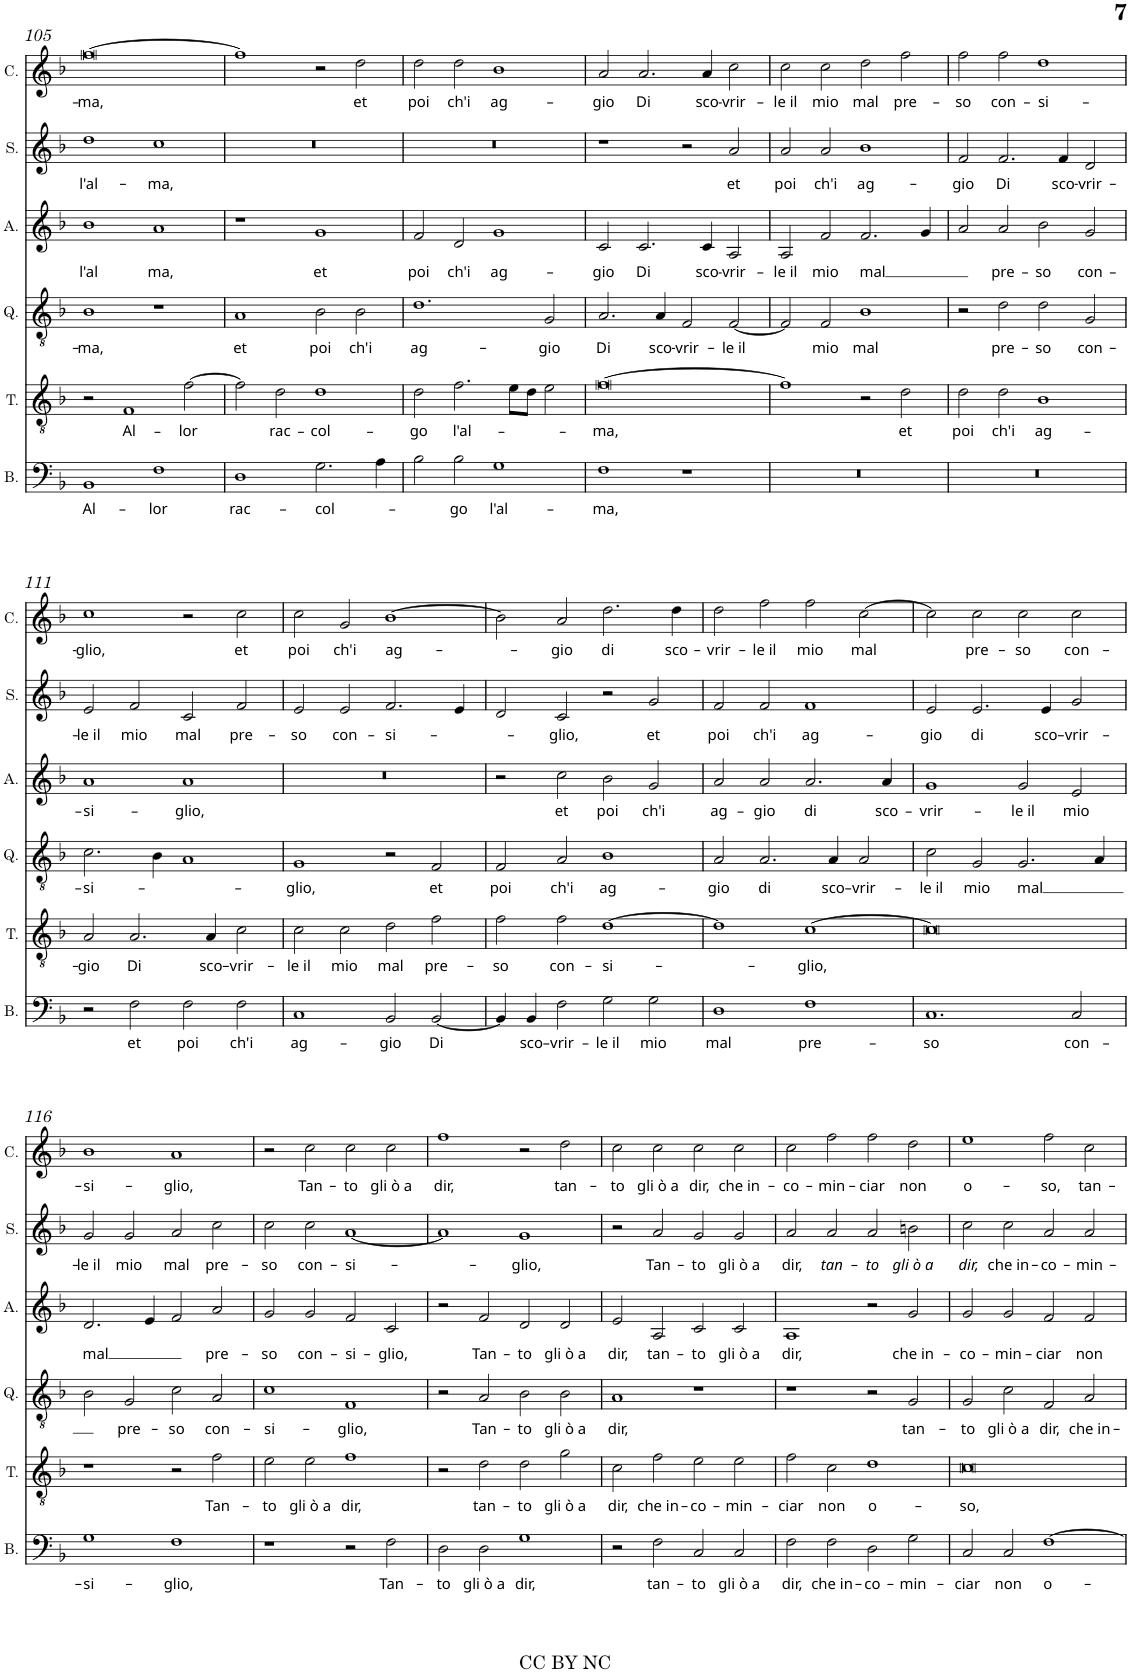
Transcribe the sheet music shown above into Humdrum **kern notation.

**kern	**text	**kern	**text	**kern	**text	**kern	**text	**kern	**text	**kern	**text
*part6	*part6	*part5	*part5	*part4	*part4	*part3	*part3	*part2	*part2	*part1	*part1
*staff6	*staff6	*staff5	*staff5	*staff4	*staff4	*staff3	*staff3	*staff2	*staff2	*staff1	*staff1
*I"Bassus	*	*I"Tenor	*	*I"Quintus	*	*I"Altus	*	*I"Sesta	*	*I"Cantus	*
*I'B.	*	*I'T.	*	*I'Q.	*	*I'A.	*	*I'S.	*	*I'C.	*
!!LO:PB:g=z
*clefF4	*	*clefGv2	*	*clefGv2	*	*clefG2	*	*clefG2	*	*clefG2	*
*k[b-]	*	*k[b-]	*	*k[b-]	*	*k[b-]	*	*k[b-]	*	*k[b-]	*
*M4/2	*	*M4/2	*	*M4/2	*	*M4/2	*	*M4/2	*	*M4/2	*
=105	=105	=105	=105	=105	=105	=105	=105	=105	=105	=105	=105
!	!LO:LY:b	!	!	!	!LO:LY:b	!	!LO:LY:b	!	!LO:LY:b	!	!LO:LY:b
1BB-	Al-	2r	.	1B-	-ma,	1b-	l'al	1dd	l'al-	[>0ff	-ma,
!	!	!	!LO:LY:b	!	!	!	!	!	!	!	!
.	.	1F	Al-	.	.	.	.	.	.	.	.
!	!LO:LY:b	!	!	!	!	!	!LO:LY:b	!	!LO:LY:b	!	!
1F	-lor	.	.	1r	.	1a	ma,	1cc	-ma,	.	.
!	!	!	!LO:LY:b	!	!	!	!	!	!	!	!
.	.	[>2f\	-lor	.	.	.	.	.	.	.	.
=106	=106	=106	=106	=106	=106	=106	=106	=106	=106	=106	=106
!	!LO:LY:b	!	!	!	!LO:LY:b	!	!	!	!	!	!
1D	rac-	2f\]	.	1A	et	1r	.	0r	.	1ff]	.
!	!	!	!LO:LY:b	!	!	!	!	!	!	!	!
.	.	2d\	rac-	.	.	.	.	.	.	.	.
!	!LO:LY:b	!	!LO:LY:b	!	!LO:LY:b	!	!LO:LY:b	!	!	!	!
2.G\	-col-	1d	-col-	2B-\	poi	1g	et	.	.	2r	.
!	!	!	!	!	!LO:LY:b	!	!	!	!	!	!LO:LY:b
.	.	.	.	2B-\	ch'i	.	.	.	.	2dd\	et
4A\	.	.	.	.	.	.	.	.	.	.	.
=107	=107	=107	=107	=107	=107	=107	=107	=107	=107	=107	=107
!	!	!	!LO:LY:b	!	!LO:LY:b	!	!LO:LY:b	!	!	!	!LO:LY:b
2B-\	.	2d\	-go	1.d	ag-	2f/	poi	0r	.	2dd\	poi
!	!LO:LY:b	!	!LO:LY:b	!	!	!	!LO:LY:b	!	!	!	!LO:LY:b
2B-\	-go	2.f\	l'al-	.	.	2d/	ch'i	.	.	2dd\	ch'i
!	!LO:LY:b	!	!	!	!	!	!LO:LY:b	!	!	!	!LO:LY:b
1G	l'al-	.	.	.	.	1g	ag-	.	.	1b-	ag-
.	.	8e\L	.	.	.	.	.	.	.	.	.
.	.	8d\J	.	.	.	.	.	.	.	.	.
!	!	!	!	!	!LO:LY:b	!	!	!	!	!	!
.	.	2e\	.	2G/	-gio	.	.	.	.	.	.
=108	=108	=108	=108	=108	=108	=108	=108	=108	=108	=108	=108
!	!LO:LY:b	!	!LO:LY:b	!	!LO:LY:b	!	!LO:LY:b	!	!	!	!LO:LY:b
1F	-ma,	[>0f	-ma,	2.A/	Di	2c/	-gio	1r	.	2a/	-gio
!	!	!	!	!	!	!	!LO:LY:b	!	!	!	!LO:LY:b
.	.	.	.	.	.	2.c/	Di	.	.	2.a/	Di
!	!	!	!	!	!LO:LY:b	!	!	!	!	!	!
.	.	.	.	4A/	sco-	.	.	.	.	.	.
!	!	!	!	!	!LO:LY:b	!	!	!	!	!	!
1r	.	.	.	2F/	-vrir-	.	.	2r	.	.	.
!	!	!	!	!	!	!	!LO:LY:b	!	!	!	!LO:LY:b
.	.	.	.	.	.	4c/	sco-	.	.	4a/	sco-
!	!	!	!	!	!LO:LY:b	!	!LO:LY:b	!	!LO:LY:b	!	!LO:LY:b
.	.	.	.	[<2F/	-le il	2A/	-vrir-	2a/	et	2cc\	-vrir-
=109	=109	=109	=109	=109	=109	=109	=109	=109	=109	=109	=109
!	!	!	!	!	!	!	!LO:LY:b	!	!LO:LY:b	!	!LO:LY:b
0r	.	1f]	.	2F/]	.	2A/	-le il	2a/	poi	2cc\	-le il
!	!	!	!	!	!LO:LY:b	!	!LO:LY:b	!	!LO:LY:b	!	!LO:LY:b
.	.	.	.	2F/	mio	2f/	mio	2a/	ch'i	2cc\	mio
!	!	!	!	!	!LO:LY:b	!	!LO:LY:b	!	!LO:LY:b	!	!LO:LY:b
.	.	2r	.	1B-	mal	2.f/	mal	1b-	ag-	2dd\	mal
!	!	!	!LO:LY:b	!	!	!	!	!	!	!	!LO:LY:b
.	.	2d\	et	.	.	.	.	.	.	2ff\	pre-
.	.	.	.	.	.	4g/	.	.	.	.	.
=110	=110	=110	=110	=110	=110	=110	=110	=110	=110	=110	=110
!	!	!	!LO:LY:b	!	!	!	!	!	!LO:LY:b	!	!LO:LY:b
0r	.	2d\	poi	2r	.	2a/	.	2f/	-gio	2ff\	-so
!	!	!	!LO:LY:b	!	!LO:LY:b	!	!LO:LY:b	!	!LO:LY:b	!	!LO:LY:b
.	.	2d\	ch'i	2d\	pre-	2a/	pre-	2.f/	Di	2ff\	con-
!	!	!	!LO:LY:b	!	!LO:LY:b	!	!LO:LY:b	!	!	!	!LO:LY:b
.	.	1B-	ag-	2d\	-so	2b-\	-so	.	.	1dd	-si-
!	!	!	!	!	!	!	!	!	!LO:LY:b	!	!
.	.	.	.	.	.	.	.	4f/	sco-	.	.
!	!	!	!	!	!LO:LY:b	!	!LO:LY:b	!	!LO:LY:b	!	!
.	.	.	.	2G/	con-	2g/	con-	2d/	-vrir-	.	.
!!LO:LB:g=z
=111	=111	=111	=111	=111	=111	=111	=111	=111	=111	=111	=111
!	!	!	!LO:LY:b	!	!LO:LY:b	!	!LO:LY:b	!	!LO:LY:b	!	!LO:LY:b
2r	.	2A/	-gio	2.c\	-si-	1a	-si-	2e/	-le il	1cc	-glio,
!	!LO:LY:b	!	!LO:LY:b	!	!	!	!	!	!LO:LY:b	!	!
2F\	et	2.A/	Di	.	.	.	.	2f/	mio	.	.
.	.	.	.	4B-\	.	.	.	.	.	.	.
!	!LO:LY:b	!	!	!	!	!	!LO:LY:b	!	!LO:LY:b	!	!
2F\	poi	.	.	1A	.	1a	-glio,	2c/	mal	2r	.
!	!	!	!LO:LY:b	!	!	!	!	!	!	!	!
.	.	4A/	sco-	.	.	.	.	.	.	.	.
!	!LO:LY:b	!	!LO:LY:b	!	!	!	!	!	!LO:LY:b	!	!LO:LY:b
2F\	ch'i	2c\	-vrir-	.	.	.	.	2f/	pre-	2cc\	et
=112	=112	=112	=112	=112	=112	=112	=112	=112	=112	=112	=112
!	!LO:LY:b	!	!LO:LY:b	!	!LO:LY:b	!	!	!	!LO:LY:b	!	!LO:LY:b
1C	ag-	2c\	-le il	1G	-glio,	0r	.	2e/	-so	2cc\	poi
!	!	!	!LO:LY:b	!	!	!	!	!	!LO:LY:b	!	!LO:LY:b
.	.	2c\	mio	.	.	.	.	2e/	con-	2g/	ch'i
!	!LO:LY:b	!	!LO:LY:b	!	!	!	!	!	!LO:LY:b	!	!LO:LY:b
2BB-/	-gio	2d\	mal	2r	.	.	.	2.f/	-si-	[>1b-	ag-
!	!LO:LY:b	!	!LO:LY:b	!	!LO:LY:b	!	!	!	!	!	!
[<2BB-/	Di	2f\	pre-	2F/	et	.	.	.	.	.	.
.	.	.	.	.	.	.	.	4e/	.	.	.
=113	=113	=113	=113	=113	=113	=113	=113	=113	=113	=113	=113
!	!	!	!LO:LY:b	!	!LO:LY:b	!	!	!	!	!	!
4BB-/]	.	2f\	-so	2F/	poi	2r	.	2d/	.	2b-\]	.
!	!LO:LY:b	!	!	!	!	!	!	!	!	!	!
4BB-/	sco-	.	.	.	.	.	.	.	.	.	.
!	!LO:LY:b	!	!LO:LY:b	!	!LO:LY:b	!	!LO:LY:b	!	!LO:LY:b	!	!LO:LY:b
2F\	-vrir-	2f\	con-	2A/	ch'i	2cc\	et	2c/	-glio,	2a/	-gio
!	!LO:LY:b	!	!LO:LY:b	!	!LO:LY:b	!	!LO:LY:b	!	!	!	!LO:LY:b
2G\	-le il	[>1d	-si-	1B-	ag-	2b-\	poi	2r	.	2.dd\	di
!	!LO:LY:b	!	!	!	!	!	!LO:LY:b	!	!LO:LY:b	!	!
2G\	mio	.	.	.	.	2g/	ch'i	2g/	et	.	.
!	!	!	!	!	!	!	!	!	!	!	!LO:LY:b
.	.	.	.	.	.	.	.	.	.	4dd\	sco-
=114	=114	=114	=114	=114	=114	=114	=114	=114	=114	=114	=114
!	!LO:LY:b	!	!	!	!LO:LY:b	!	!LO:LY:b	!	!LO:LY:b	!	!LO:LY:b
1D	mal	1d]	.	2A/	-gio	2a/	ag-	2f/	poi	2dd\	-vrir-
!	!	!	!	!	!LO:LY:b	!	!LO:LY:b	!	!LO:LY:b	!	!LO:LY:b
.	.	.	.	2.A/	di	2a/	-gio	2f/	ch'i	2ff\	-le il
!	!LO:LY:b	!	!LO:LY:b	!	!	!	!LO:LY:b	!	!LO:LY:b	!	!LO:LY:b
1F	pre-	[>1c	-glio,	.	.	2.a/	di	1f	ag-	2ff\	mio
!	!	!	!	!	!LO:LY:b	!	!	!	!	!	!
.	.	.	.	4A/	sco-	.	.	.	.	.	.
!	!	!	!	!	!LO:LY:b	!	!	!	!	!	!LO:LY:b
.	.	.	.	2A/	-vrir-	.	.	.	.	[>2cc\	mal
!	!	!	!	!	!	!	!LO:LY:b	!	!	!	!
.	.	.	.	.	.	4a/	sco-	.	.	.	.
=115	=115	=115	=115	=115	=115	=115	=115	=115	=115	=115	=115
!	!LO:LY:b	!	!	!	!LO:LY:b	!	!LO:LY:b	!	!LO:LY:b	!	!
1.C	-so	0c]	.	2c\	-le il	1g	-vrir-	2e/	-gio	2cc\]	.
!	!	!	!	!	!LO:LY:b	!	!	!	!LO:LY:b	!	!LO:LY:b
.	.	.	.	2G/	mio	.	.	2.e/	di	2cc\	pre-
!	!	!	!	!	!LO:LY:b	!	!LO:LY:b	!	!	!	!LO:LY:b
.	.	.	.	2.G/	mal	2g/	-le il	.	.	2cc\	-so
!	!	!	!	!	!	!	!	!	!LO:LY:b	!	!
.	.	.	.	.	.	.	.	4e/	sco-	.	.
!	!LO:LY:b	!	!	!	!	!	!LO:LY:b	!	!LO:LY:b	!	!LO:LY:b
2C/	con-	.	.	.	.	2e/	mio	2g/	-vrir-	2cc\	con-
.	.	.	.	4A/	.	.	.	.	.	.	.
!!LO:LB:g=z
=116	=116	=116	=116	=116	=116	=116	=116	=116	=116	=116	=116
!	!LO:LY:b	!	!	!	!	!	!LO:LY:b	!	!LO:LY:b	!	!LO:LY:b
1G	-si-	1r	.	2B-\	.	2.d/	mal	2g/	-le il	1b-	-si-
!	!	!	!	!	!LO:LY:b	!	!	!	!LO:LY:b	!	!
.	.	.	.	2G/	pre-	.	.	2g/	mio	.	.
.	.	.	.	.	.	4e/	.	.	.	.	.
!	!LO:LY:b	!	!	!	!LO:LY:b	!	!	!	!LO:LY:b	!	!LO:LY:b
1F	-glio,	2r	.	2c\	-so	2f/	.	2a/	mal	1a	-glio,
!	!	!	!LO:LY:b	!	!LO:LY:b	!	!LO:LY:b	!	!LO:LY:b	!	!
.	.	2f\	Tan-	2A/	con-	2a/	pre-	2cc\	pre-	.	.
=117	=117	=117	=117	=117	=117	=117	=117	=117	=117	=117	=117
!	!	!	!LO:LY:b	!	!LO:LY:b	!	!LO:LY:b	!	!LO:LY:b	!	!
1r	.	2e\	-to	1c	-si-	2g/	-so	2cc\	-so	2r	.
!	!	!	!LO:LY:b	!	!	!	!LO:LY:b	!	!LO:LY:b	!	!LO:LY:b
.	.	2e\	gli ò a	.	.	2g/	con-	2cc\	con-	2cc\	Tan-
!	!	!	!LO:LY:b	!	!LO:LY:b	!	!LO:LY:b	!	!LO:LY:b	!	!LO:LY:b
2r	.	1f	dir,	1F	-glio,	2f/	-si-	[<1a	-si-	2cc\	-to
!	!LO:LY:b	!	!	!	!	!	!LO:LY:b	!	!	!	!LO:LY:b
2F\	Tan-	.	.	.	.	2c/	-glio,	.	.	2cc\	gli ò a
=118	=118	=118	=118	=118	=118	=118	=118	=118	=118	=118	=118
!	!LO:LY:b	!	!	!	!	!	!	!	!	!	!LO:LY:b
2D\	-to	2r	.	2r	.	2r	.	1a]	.	1ff	dir,
!	!LO:LY:b	!	!LO:LY:b	!	!LO:LY:b	!	!LO:LY:b	!	!	!	!
2D\	gli ò a	2d\	tan-	2A/	Tan-	2f/	Tan-	.	.	.	.
!	!LO:LY:b	!	!LO:LY:b	!	!LO:LY:b	!	!LO:LY:b	!	!LO:LY:b	!	!
1G	dir,	2d\	-to	2B-\	-to	2d/	-to	1g	-glio,	2r	.
!	!	!	!LO:LY:b	!	!LO:LY:b	!	!LO:LY:b	!	!	!	!LO:LY:b
.	.	2g\	gli ò a	2B-\	gli ò a	2d/	gli ò a	.	.	2dd\	tan-
=119	=119	=119	=119	=119	=119	=119	=119	=119	=119	=119	=119
!	!	!	!LO:LY:b	!	!LO:LY:b	!	!LO:LY:b	!	!	!	!LO:LY:b
2r	.	2c\	dir,	1A	dir,	2e/	dir,	2r	.	2cc\	-to
!	!LO:LY:b	!	!LO:LY:b	!	!	!	!LO:LY:b	!	!LO:LY:b	!	!LO:LY:b
2F\	tan-	2f\	che in-	.	.	2A/	tan-	2a/	Tan-	2cc\	gli ò a
!	!LO:LY:b	!	!LO:LY:b	!	!	!	!LO:LY:b	!	!LO:LY:b	!	!LO:LY:b
2C/	-to	2e\	-co-	1r	.	2c/	-to	2g/	-to	2cc\	dir,
!	!LO:LY:b	!	!LO:LY:b	!	!	!	!LO:LY:b	!	!LO:LY:b	!	!LO:LY:b
2C/	gli ò a	2e\	-min-	.	.	2c/	gli ò a	2g/	gli ò a	2cc\	che in-
=120	=120	=120	=120	=120	=120	=120	=120	=120	=120	=120	=120
!	!LO:LY:b	!	!LO:LY:b	!	!	!	!LO:LY:b	!	!LO:LY:b	!	!LO:LY:b
2F\	dir,	2f\	-ciar	1r	.	1A	dir,	2a/	dir,	2cc\	-co-
!	!LO:LY:b	!	!LO:LY:b	!	!	!	!	!	!LO:LY:b	!	!LO:LY:b
2F\	che in-	2c\	non	.	.	.	.	2a/	tan-	2ff\	-min-
!	!LO:LY:b	!	!LO:LY:b	!	!	!	!	!	!LO:LY:b	!	!LO:LY:b
2D\	-co-	1d	o-	2r	.	2r	.	2a/	-to	2ff\	-ciar
!	!LO:LY:b	!	!	!	!LO:LY:b	!	!LO:LY:b	!	!LO:LY:b	!	!LO:LY:b
2G\	-min-	.	.	2G/	tan-	2g/	che in-	2bn\	gli ò a	2dd\	non
=121	=121	=121	=121	=121	=121	=121	=121	=121	=121	=121	=121
!	!LO:LY:b	!	!LO:LY:b	!	!LO:LY:b	!	!LO:LY:b	!	!LO:LY:b	!	!LO:LY:b
2C/	-ciar	0c	-so,	2G/	-to	2g/	-co-	2cc\	dir,	1ee	o-
!	!LO:LY:b	!	!	!	!LO:LY:b	!	!LO:LY:b	!	!LO:LY:b	!	!
2C/	non	.	.	2c\	gli ò a	2g/	-min-	2cc\	che in-	.	.
!	!LO:LY:b	!	!	!	!LO:LY:b	!	!LO:LY:b	!	!LO:LY:b	!	!LO:LY:b
[>1F	o-	.	.	2F/	dir,	2f/	-ciar	2a/	-co-	2ff\	-so,
!	!	!	!	!	!LO:LY:b	!	!LO:LY:b	!	!LO:LY:b	!	!LO:LY:b
.	.	.	.	2A/	che in-	2f/	non	2a/	-min-	2cc\	tan-
=	=	=	=	=	=	=	=	=	=	=	=
*-	*-	*-	*-	*-	*-	*-	*-	*-	*-	*-	*-
